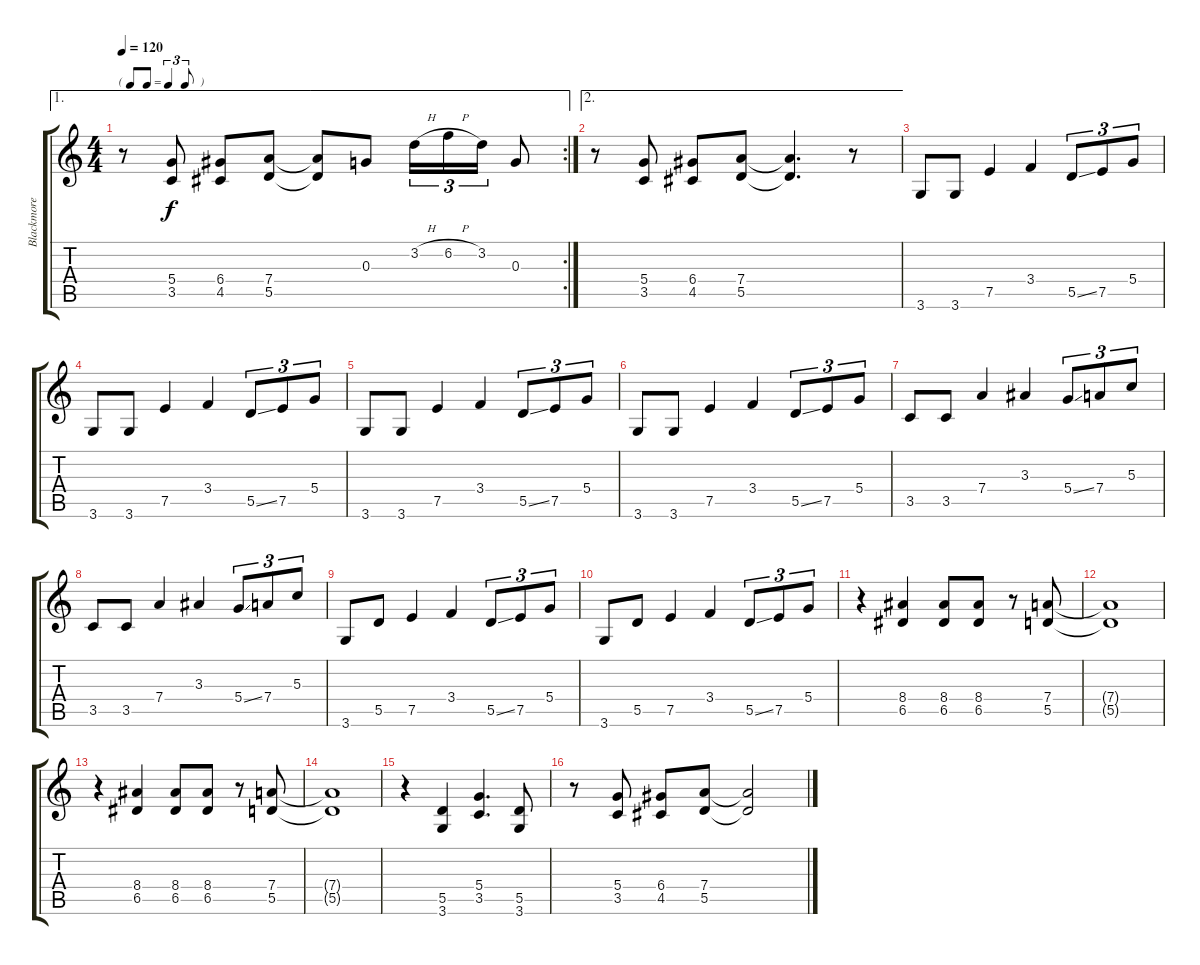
\track ("Blackmore" "Blackmore") {instrument overdrivenguitar}
\staff {score tabs}
\tuning (E4 B3 G3 D3 A2 E2) {hide}
\ae 1
\rc 2
\ts (4 4)
\tf triplet8th
\tempo 120
\clef g2
\ks c
r.8{dy f} (5.4 3.5).8 (6.4 4.5).8 (7.4 5.5).8 (7.4{t} 5.5{t}).8 0.3.8 3.2{h}.16{tu (3 2)} 6.2{h}.16{tu (3 2)} 3.2.16{tu (3 2)} 0.3.8 |
\ae 2
r.8 (5.4 3.5).8 (6.4 4.5).8 (7.4 5.5).8 (7.4{t} 5.5{t}).4{d} r.8 |
3.6.8 3.6.8 7.5.4 3.4.4 5.5{ss}.8{tu (3 2)} 7.5.8{tu (3 2)} 5.4.8{tu (3 2)} |
3.6.8 3.6.8 7.5.4 3.4.4 5.5{ss}.8{tu (3 2)} 7.5.8{tu (3 2)} 5.4.8{tu (3 2)} |
3.6.8 3.6.8 7.5.4 3.4.4 5.5{ss}.8{tu (3 2)} 7.5.8{tu (3 2)} 5.4.8{tu (3 2)} |
3.6.8 3.6.8 7.5.4 3.4.4 5.5{ss}.8{tu (3 2)} 7.5.8{tu (3 2)} 5.4.8{tu (3 2)} |
3.5.8 3.5.8 7.4.4 3.3.4 5.4{ss}.8{tu (3 2)} 7.4.8{tu (3 2)} 5.3.8{tu (3 2)} |
3.5.8 3.5.8 7.4.4 3.3.4 5.4{ss}.8{tu (3 2)} 7.4.8{tu (3 2)} 5.3.8{tu (3 2)} |
3.6.8 5.5.8 7.5.4 3.4.4 5.5{ss}.8{tu (3 2)} 7.5.8{tu (3 2)} 5.4.8{tu (3 2)} |
3.6.8 5.5.8 7.5.4 3.4.4 5.5{ss}.8{tu (3 2)} 7.5.8{tu (3 2)} 5.4.8{tu (3 2)} |
r.4 (8.4 6.5).4 (8.4 6.5).8 (8.4 6.5).8 r.8 (7.4 5.5).8 |
(7.4{t} 5.5{t}).1 |
r.4 (8.4 6.5).4 (8.4 6.5).8 (8.4 6.5).8 r.8 (7.4 5.5).8 |
(7.4{t} 5.5{t}).1 |
r.4 (5.5 3.6).4 (5.4 3.5).4{d} (5.5 3.6).8 |
r.8 (5.4 3.5).8 (6.4 4.5).8 (7.4 5.5).8 (7.4{t} 5.5{t}).2
